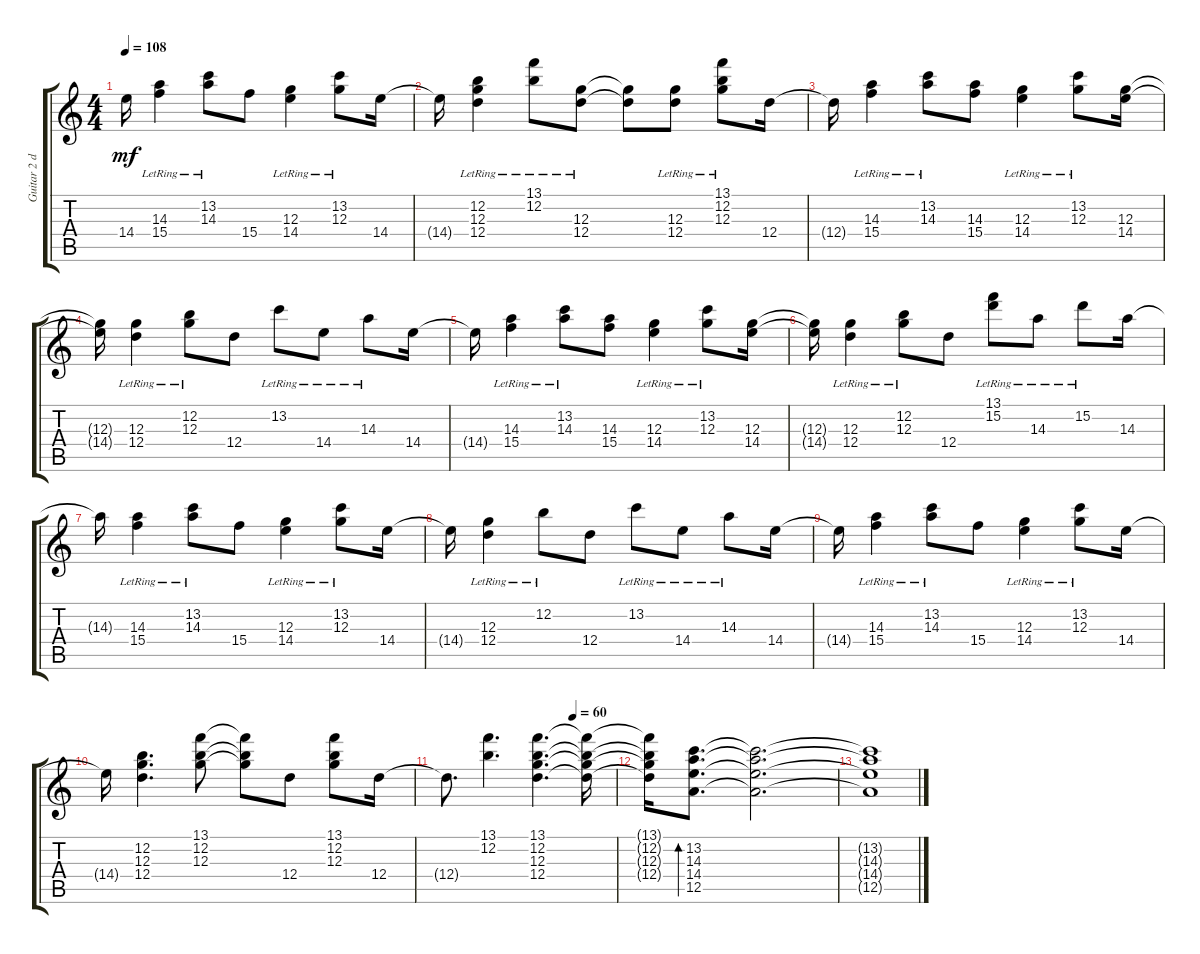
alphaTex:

\track ("Guitar 2 delay" "Guitar 2 d") {instrument electricguitarclean}
\staff {score tabs}
\tuning (E4 B3 G3 D3 A2 E2) {hide}
\ts (4 4)
\tempo 108
\clef g2
\ks c
14.4{t}.16{dy mf} (14.3{lr} 15.4{lr}).4 (13.2{lr} 14.3{lr}).8 15.4.8 (12.3{lr} 14.4{lr}).4 (13.2{lr} 12.3{lr}).8 14.4.16 |
14.4{t}.16 (12.2{lr} 12.3{lr} 12.4{lr}).4 (13.1{lr} 12.2{lr}).8 (12.3{lr} 12.4{lr}).8 (12.3{t} 12.4{t}).8 (12.3{lr} 12.4{lr}).8 (13.1{lr} 12.2{lr} 12.3{lr}).8 12.4.16 |
12.4{t}.16 (14.3{lr} 15.4{lr}).4 (13.2{lr} 14.3{lr}).8 (14.3 15.4).8 (12.3{lr} 14.4{lr}).4 (13.2{lr} 12.3{lr}).8 (12.3 14.4).16 |
(12.3{t} 14.4{t}).16 (12.3{lr} 12.4{lr}).4 (12.2{lr} 12.3{lr}).8 12.4.8 13.2{lr}.8 14.4{lr}.8 14.3{lr}.8 14.4.16 |
14.4{t}.16 (14.3{lr} 15.4{lr}).4 (13.2{lr} 14.3{lr}).8 (14.3 15.4).8 (12.3{lr} 14.4{lr}).4 (13.2{lr} 12.3{lr}).8 (12.3 14.4).16 |
(12.3{t} 14.4{t}).16 (12.3{lr} 12.4{lr}).4 (12.2{lr} 12.3{lr}).8 12.4.8 (13.1{lr} 15.2{lr}).8 14.3{lr}.8 15.2{lr}.8 14.3.16 |
14.3{t}.16 (14.3{lr} 15.4{lr}).4 (13.2{lr} 14.3{lr}).8 15.4.8 (12.3{lr} 14.4{lr}).4 (13.2{lr} 12.3{lr}).8 14.4.16 |
14.4{t}.16 (12.3{lr} 12.4{lr}).4 12.2{lr}.8 12.4.8 13.2{lr}.8 14.4{lr}.8 14.3{lr}.8 14.4.16 |
14.4{t}.16 (14.3{lr} 15.4{lr}).4 (13.2{lr} 14.3{lr}).8 15.4.8 (12.3{lr} 14.4{lr}).4 (13.2{lr} 12.3{lr}).8 14.4.16 |
14.4{t}.16 (12.2 12.3 12.4).4{d} (13.1 12.2 12.3).8 (13.1{t} 12.2{t} 12.3{t}).8 12.4.8 (13.1 12.2 12.3).8 12.4.16 |
\tempo (60 0.75)
12.4{t}.8{d} (13.1 12.2).4{d} (13.1 12.2 12.3 12.4).4{d} (13.1{t} 12.2{t} 12.3{t} 12.4{t}).16 |
(13.1{t} 12.2{t} 12.3{t} 12.4{t}).16 (13.2 14.3 14.4 12.5).8{d bd 240} (13.2{t} 14.3{t} 14.4{t} 12.5{t}).2{d} |
(13.2{t} 14.3{t} 14.4{t} 12.5{t}).1
